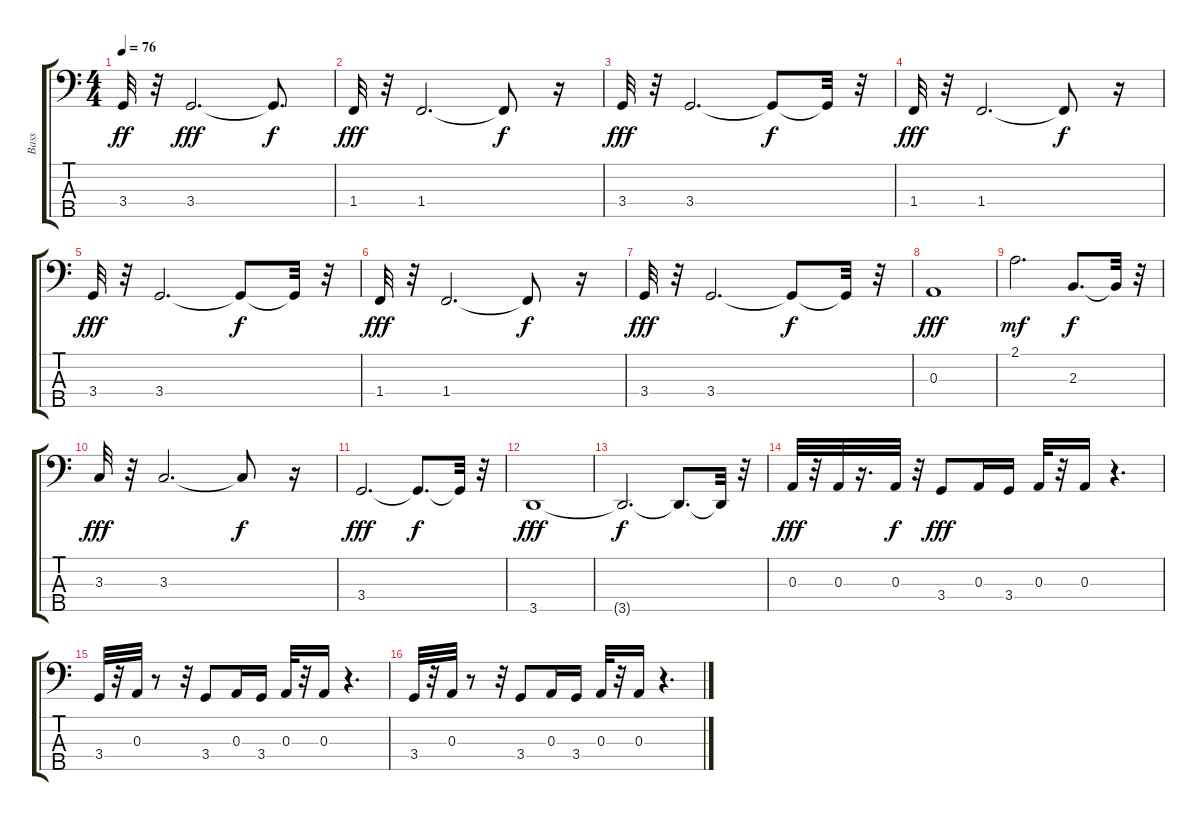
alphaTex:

\track ("Bass" "Bass") {instrument electricbassfinger}
\staff {score tabs}
\tuning (G2 D2 A1 E1 B0) {hide}
\ts (4 4)
\tempo 76
\clef f4
\ks c
3.4.32{dy ff} r.32 3.4.2{d dy fff} 3.4{t}.8{d dy f} |
1.4.32{dy fff instrument electricbassfinger} r.32 1.4.2{d} 1.4{t}.8{dy f} r.16 |
3.4.32{dy fff} r.32 3.4.2{d} 3.4{t}.8{dy f} 3.4{t}.32 r.32 |
1.4.32{dy fff instrument electricbassfinger} r.32 1.4.2{d} 1.4{t}.8{dy f} r.16 |
3.4.32{dy fff} r.32 3.4.2{d} 3.4{t}.8{dy f} 3.4{t}.32 r.32 |
1.4.32{dy fff instrument electricbassfinger} r.32 1.4.2{d} 1.4{t}.8{dy f} r.16 |
3.4.32{dy fff} r.32 3.4.2{d} 3.4{t}.8{dy f} 3.4{t}.32 r.32 |
0.3.1{dy fff instrument electricbassfinger} |
2.1.2{d dy mf} 2.3.8{d dy f} 2.3{t}.32 r.32 |
3.3.32{dy fff instrument electricbassfinger} r.32 3.3.2{d} 3.3{t}.8{dy f} r.16 |
3.4.2{d dy fff} 3.4{t}.8{d dy f} 3.4{t}.32 r.32 |
3.5.1{dy fff instrument electricbassfinger} |
3.5{t}.2{d dy f} 3.5{t}.8{d} 3.5{t}.32 r.32 |
0.3.32{dy fff instrument electricbassfinger} r.32 0.3.32 r.16{d} 0.3.32{dy f} r.32 3.4.8{dy fff} 0.3.16 3.4.16 0.3.32 r.32 0.3.16 r.4{d} |
3.4.32 r.32 0.3.32 r.8 r.32 3.4.8 0.3.16 3.4.16 0.3.32 r.32 0.3.16{txt ""} r.4{d} |
3.4.32{instrument electricbassfinger} r.32 0.3.32 r.8 r.32 3.4.8 0.3.16 3.4.16 0.3.32 r.32 0.3.16 r.4{d}
